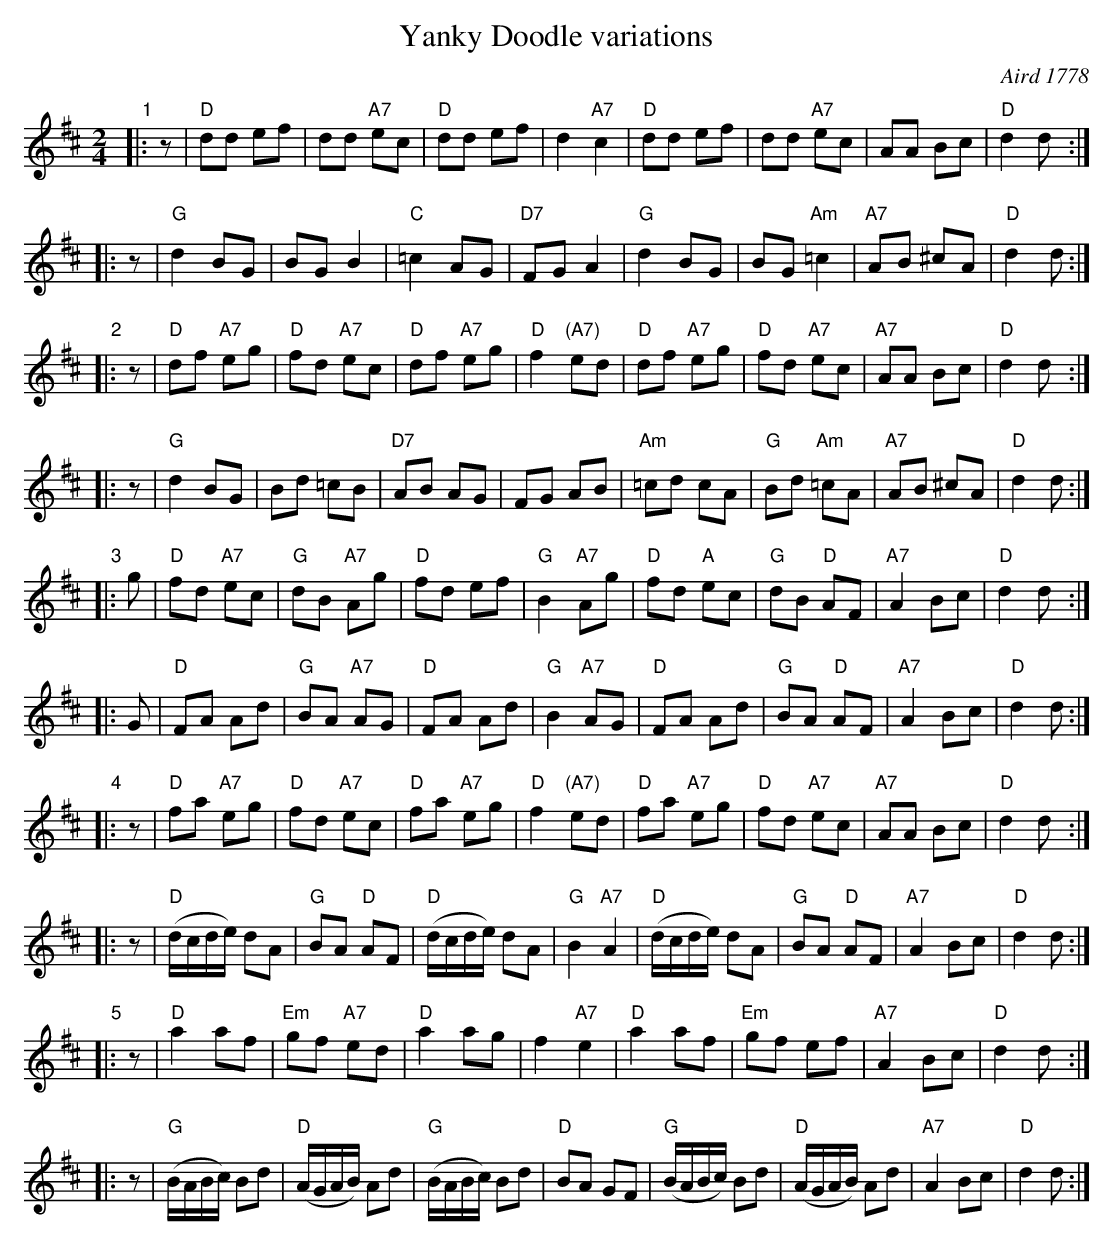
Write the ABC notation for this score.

X:1
T: Yanky Doodle variations
O: Aird 1778
M: 2/4
L: 1/16
K: D
"1"|: z2 |\
   "D"d2d2 e2f2 | d2d2 "A7"e2c2 | "D"d2d2 e2f2 | d4 "A7"c4 |\
   "D"d2d2 e2f2 | d2d2 "A7"e2c2 | A2A2 B2c2 | "D"d4 d2 :|
|: z2 |\
   "G"d4 B2G2 | B2G2 B4 | "C"=c4 A2G2 | "D7"F2G2 A4 |\
   "G"d4 B2G2 | B2G2 "Am"=c4 | "A7"A2B2 ^c2A2 | "D"d4 d2 :|
"2"|: z2 |\
   "D"d2f2 "A7"e2g2 | "D"f2d2 "A7"e2c2 | "D"d2f2 "A7"e2g2 | "D"f4 "(A7)"e2d2 |\
   "D"d2f2 "A7"e2g2 | "D"f2d2 "A7"e2c2 | "A7"A2A2 B2c2 | "D"d4 d2 :|
|: z2 |\
   "G"d4 B2G2 | B2d2 =c2B2 | "D7"A2B2 A2G2 | F2G2 A2B2 |\
   "Am"=c2d2 c2A2 | "G"B2d2 "Am"=c2A2 | "A7"A2B2 ^c2A2 | "D"d4 d2 :|
"3"|: g2 |\
   "D"f2d2 "A7"e2c2 | "G"d2B2 "A7"A2g2 | "D"f2d2 e2f2 | "G"B4 "A7"A2g2 |\
   "D"f2d2 "A"e2c2 | "G"d2B2 "D"A2F2 | "A7"A4 B2c2 | "D"d4 d2 :|
|: G2 |\
   "D"F2A2 A2d2 | "G"B2A2 "A7"A2G2 | "D"F2A2 A2d2 | "G"B4 "A7"A2G2 |\
   "D"F2A2 A2d2 | "G"B2A2 "D"A2F2 | "A7"A4 B2c2 | "D"d4 d2 :|
"4"|: z2 |\
   "D"f2a2 "A7"e2g2 | "D"f2d2 "A7"e2c2 | "D"f2a2 "A7"e2g2 | "D"f4 "(A7)"e2d2 |\
   "D"f2a2 "A7"e2g2 | "D"f2d2 "A7"e2c2 | "A7"A2A2 B2c2 | "D"d4 d2 :|
|: z2 |\
   "D"(dcde) d2A2 | "G"B2A2 "D"A2F2 | "D"(dcde) d2A2 | "G"B4 "A7"A4 |\
   "D"(dcde) d2A2 | "G"B2A2 "D"A2F2 | "A7"A4 B2c2 | "D"d4 d2 :|
"5"|: z2 |\
   "D"a4 a2f2 | "Em"g2f2 "A7"e2d2 | "D"a4 a2g2 | f4 "A7"e4 |\
   "D"a4 a2f2 | "Em"g2f2 e2f2 | "A7"A4 B2c2 | "D"d4 d2 :|
|: z2 |\
   "G"(BABc) B2d2 | "D"(AGAB) A2d2 | "G"(BABc) B2d2 | "D"B2A2 G2F2 |\
   "G"(BABc) B2d2 | "D"(AGAB) A2d2 | "A7"A4 B2c2 | "D"d4 d2 :|
